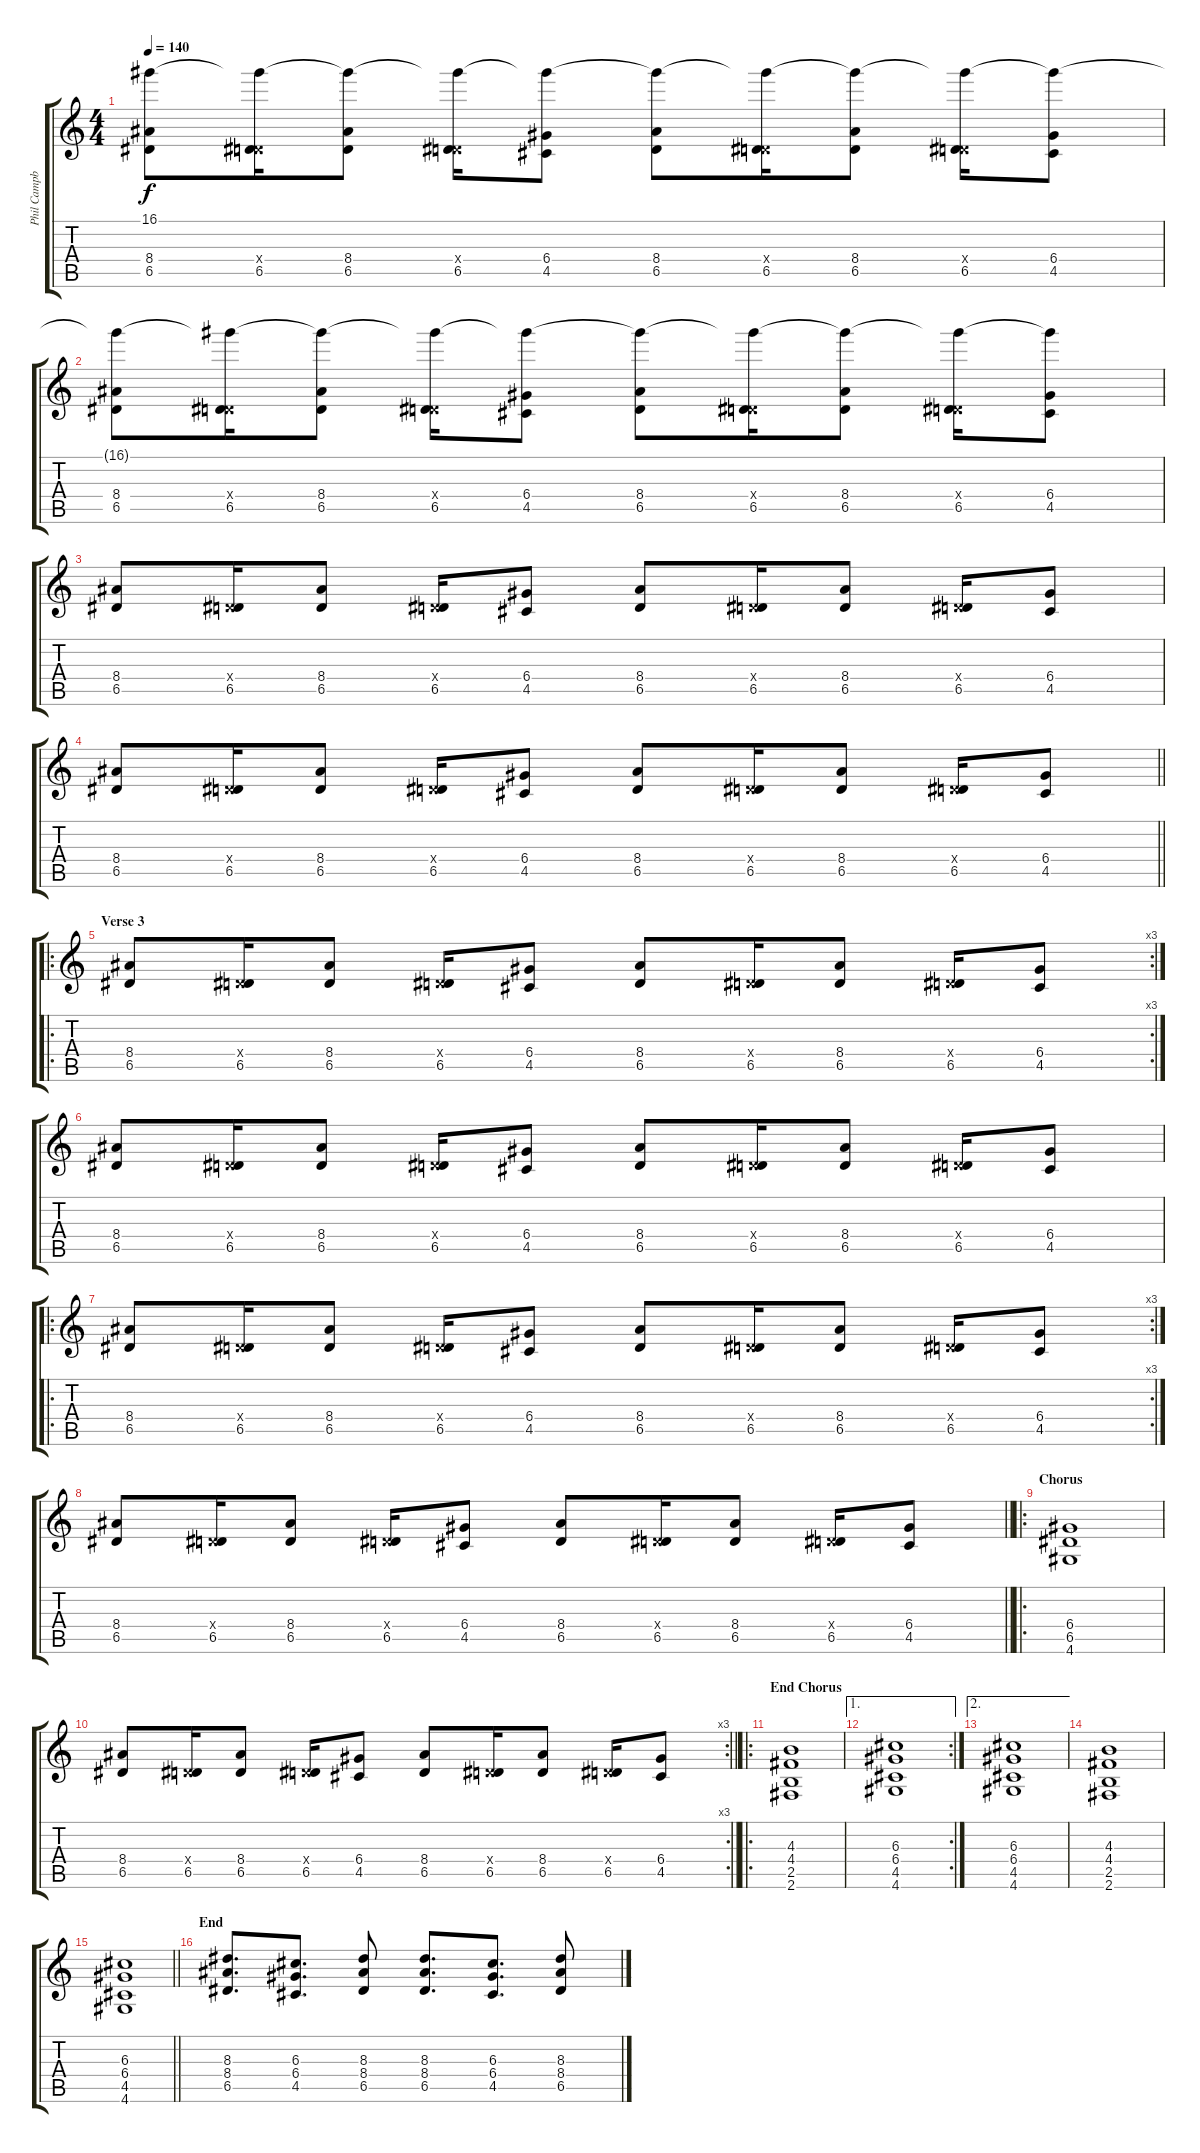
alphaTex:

\track ("Phil Campbell" "Phil Campb") {instrument overdrivenguitar}
\staff {score tabs}
\tuning (E4 B3 G3 D3 A2 E2) {hide}
\ts (4 4)
\tempo 140
\clef g2
\ks c
(16.1{t} 8.4 6.5).8{dy f} (16.1{t} 0.4{x} 6.5).16 (16.1{t} 8.4 6.5).8 (16.1{t} 0.4{x} 6.5).16 (16.1{t} 6.4 4.5).8 (16.1{t} 8.4 6.5).8 (16.1{t} 0.4{x} 6.5).16 (16.1{t} 8.4 6.5).8 (16.1{t} 0.4{x} 6.5).16 (16.1{t} 6.4 4.5).8 |
(16.1{t} 8.4 6.5).8 (16.1{t} 0.4{x} 6.5).16 (16.1{t} 8.4 6.5).8 (16.1{t} 0.4{x} 6.5).16 (16.1{t} 6.4 4.5).8 (16.1{t} 8.4 6.5).8 (16.1{t} 0.4{x} 6.5).16 (16.1{t} 8.4 6.5).8 (16.1{t} 0.4{x} 6.5).16 (16.1{t} 6.4 4.5).8 |
(8.4 6.5).8 (0.4{x} 6.5).16 (8.4 6.5).8 (0.4{x} 6.5).16 (6.4 4.5).8 (8.4 6.5).8 (0.4{x} 6.5).16 (8.4 6.5).8 (0.4{x} 6.5).16 (6.4 4.5).8 |
\barLineRight lightlight
(8.4 6.5).8 (0.4{x} 6.5).16 (8.4 6.5).8 (0.4{x} 6.5).16 (6.4 4.5).8 (8.4 6.5).8 (0.4{x} 6.5).16 (8.4 6.5).8 (0.4{x} 6.5).16 (6.4 4.5).8 |
\ro
\rc 3
\section ("" "Verse 3")
(8.4 6.5).8 (0.4{x} 6.5).16 (8.4 6.5).8 (0.4{x} 6.5).16 (6.4 4.5).8 (8.4 6.5).8 (0.4{x} 6.5).16 (8.4 6.5).8 (0.4{x} 6.5).16 (6.4 4.5).8 |
(8.4 6.5).8 (0.4{x} 6.5).16 (8.4 6.5).8 (0.4{x} 6.5).16 (6.4 4.5).8 (8.4 6.5).8 (0.4{x} 6.5).16 (8.4 6.5).8 (0.4{x} 6.5).16 (6.4 4.5).8 |
\ro
\rc 3
(8.4 6.5).8 (0.4{x} 6.5).16 (8.4 6.5).8 (0.4{x} 6.5).16 (6.4 4.5).8 (8.4 6.5).8 (0.4{x} 6.5).16 (8.4 6.5).8 (0.4{x} 6.5).16 (6.4 4.5).8 |
\barLineRight lightlight
(8.4 6.5).8 (0.4{x} 6.5).16 (8.4 6.5).8 (0.4{x} 6.5).16 (6.4 4.5).8 (8.4 6.5).8 (0.4{x} 6.5).16 (8.4 6.5).8 (0.4{x} 6.5).16 (6.4 4.5).8 |
\ro
\section ("" "Chorus")
(6.4 6.5 4.6).1 |
\rc 3
\barLineRight lightlight
(8.4 6.5).8 (0.4{x} 6.5).16 (8.4 6.5).8 (0.4{x} 6.5).16 (6.4 4.5).8 (8.4 6.5).8 (0.4{x} 6.5).16 (8.4 6.5).8 (0.4{x} 6.5).16 (6.4 4.5).8 |
\ro
\section ("" "End Chorus")
(4.3 4.4 2.5 2.6).1 |
\ae 1
\rc 2
(6.3 6.4 4.5 4.6).1 |
\ae 2
(6.3 6.4 4.5 4.6).1 |
(4.3 4.4 2.5 2.6).1 |
\barLineRight lightlight
(6.3 6.4 4.5 4.6).1 |
\section ("" "End")
(8.3 8.4 6.5).8{d} (6.3 6.4 4.5).8{d} (8.3 8.4 6.5).8 (8.3 8.4 6.5).8{d} (6.3 6.4 4.5).8{d} (8.3 8.4 6.5).8
